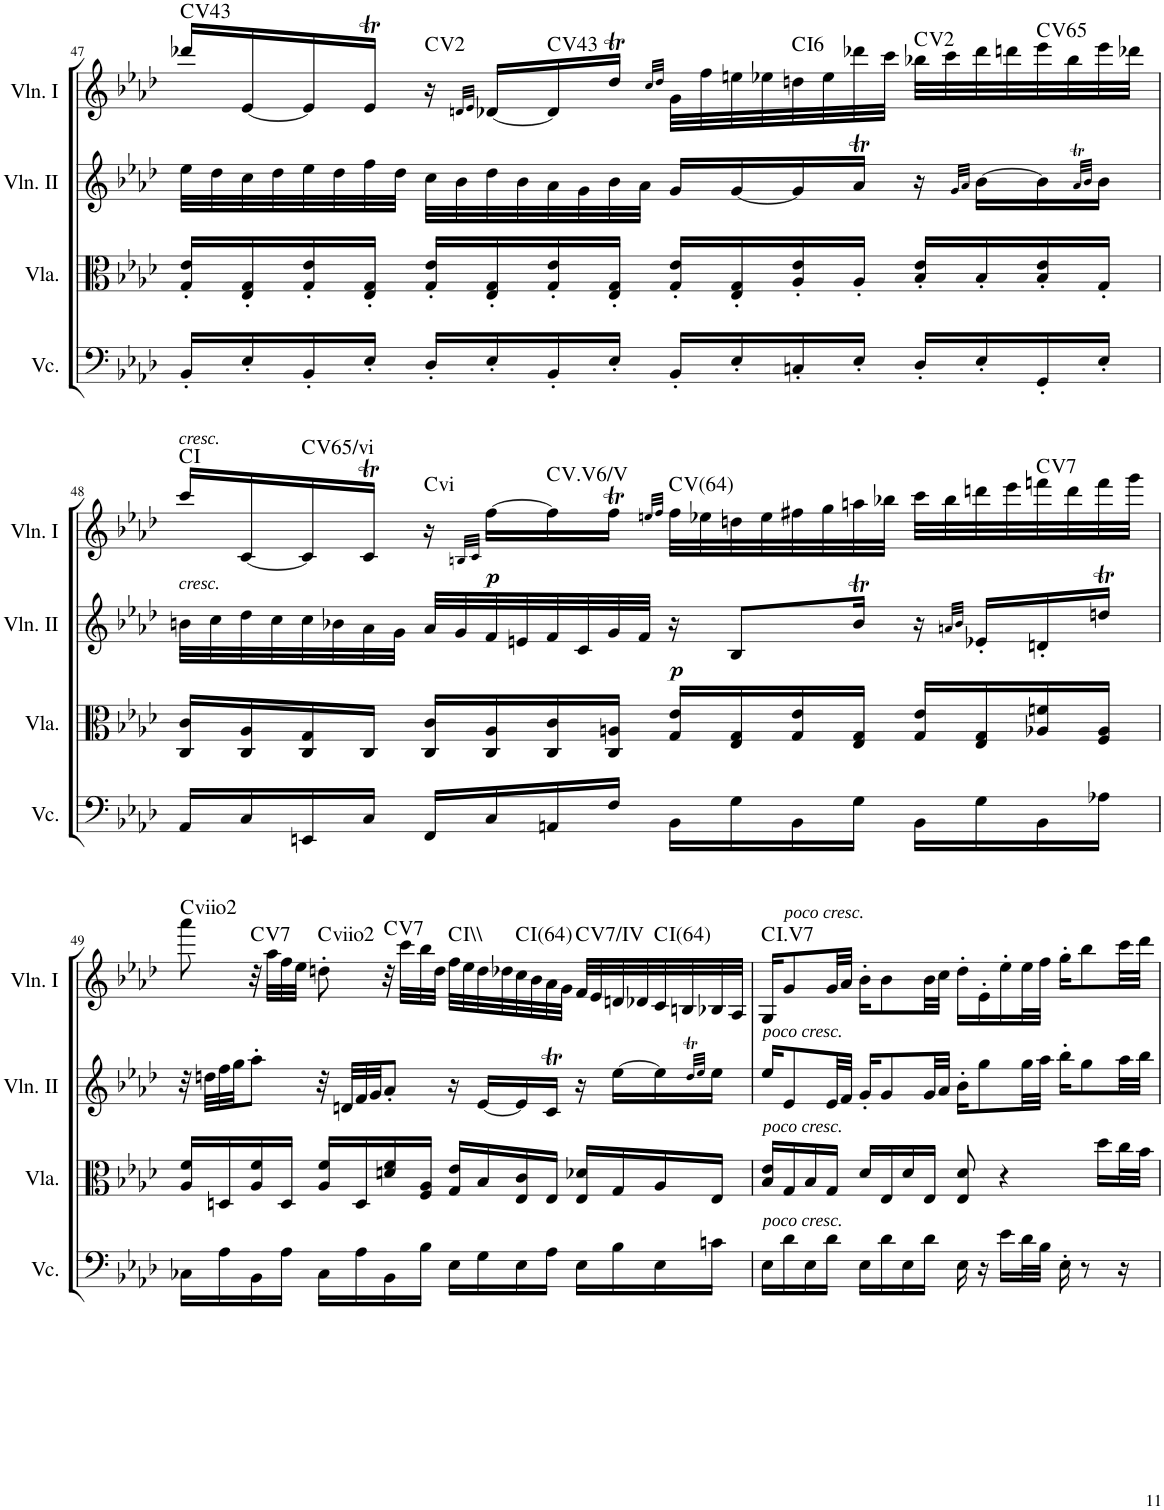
**kern	**kern	**kern	**dynam	**kern	**dynam	**harte
*part4	*part3	*part2	*part2	*part1	*part1	*part1
*staff4	*staff3	*staff2	*staff2	*staff1	*staff1	*
*I"Violoncello	*I"Viola	*I"Violin II	*	*I"Violin I	*	*
*I'Vc.	*I'Vla.	*I'Vln. II	*	*I'Vln. I	*	*
!!LO:PB:g=z
*clefF4	*clefC3	*clefG2	*	*clefG2	*	*
*k[b-e-a-d-]	*k[b-e-a-d-]	*k[b-e-a-d-]	*	*k[b-e-a-d-]	*	*
*A-:	*A-:	*A-:	*	*A-:	*	*
*M4/4	*M4/4	*M4/4	*	*M4/4	*	*
*met(c)	*met(c)	*met(c)	*	*met(c)	*	*
=47	=47	=47	=47	=47	=47	=47
!	!	!	!	!	!	!LO:H:kt=43
16BB-'/LL	16G/' 16e-/'LL	32ee-\LLL	.	16ddd-X/LL	.	C:maj
.	.	32dd-\	.	.	.	.
16E-'/	16E-/' 16G/'	32cc\	.	[16e-/	.	.
.	.	32dd-\	.	.	.	.
16BB-'/	16G/' 16e-/'	32ee-\	.	16e-/]	.	.
.	.	32dd-\	.	.	.	.
16E-'/JJ	16E-/' 16G/'JJ	32ff\	.	16e-T/JJ	.	.
.	.	32dd-\JJJ	.	.	.	.
16D-'/LL	16G/' 16e-/'LL	32cc\LLL	.	16r	.	C:maj(2)
.	.	32b-\	.	.	.	.
.	.	.	.	32qdn/LLL	.	.
.	.	.	.	32qe-/JJJ	.	.
16E-'/	16E-/' 16G/'	32dd-\	.	[16d-X/LL	.	.
.	.	32b-\	.	.	.	.
!	!	!	!	!	!	!LO:H:kt=43
16BB-'/	16G/' 16e-/'	32a-\	.	16d-/]	.	C:maj
.	.	32g\	.	.	.	.
16E-'/JJ	16E-/' 16G/'JJ	32b-\	.	16dd-T/JJ	.	.
.	.	32a-\JJJ	.	.	.	.
.	.	.	.	32qcc/LLL	.	.
.	.	.	.	32qdd-/JJJ	.	.
16BB-'/LL	16G/' 16e-/'LL	16g/LL	.	32g\LLL	.	.
.	.	.	.	32ff\	.	.
16E-'/	16E-/' 16G/'	[16g/	.	32een\	.	.
.	.	.	.	32ee-X\	.	.
!	!	!	!	!	!	!LO:H:kt=6
16Cn'/	16A-/' 16e-/'	16g/]	.	32ddn\	.	C:maj6
.	.	.	.	32ee-\	.	.
16E-'/JJ	16A-'/JJ	16a-T/JJ	.	32ddd-X\	.	.
.	.	.	.	32ccc\JJJ	.	.
16D-'/LL	16B-/' 16e-/'LL	16r	.	32bb-X\LLL	.	C:maj(2)
.	.	.	.	32ccc\	.	.
.	.	32qg/LLL	.	.	.	.
.	.	32qa-/JJJ	.	.	.	.
16E-'/	16B-'/	[16b-\LL	.	32ddd-\	.	.
.	.	.	.	32dddn\	.	.
!	!	!	!	!	!	!LO:H:kt=65
16GG'/	16B-/' 16e-/'	16b-\]	.	32eee-\	.	C:maj
.	.	.	.	32bb-\	.	.
.	.	32qa->/LLL	.	.	.	.
.	.	32qb-/JJJ	.	.	.	.
16E-'/JJ	16G'/JJ	16b-\JJ	.	32eee-\	.	.
.	.	.	.	32ddd-X\JJJ	.	.
!!LO:LB:g=z
=48	=48	=48	=48	=48	=48	=48
!	!	!	!	!LO:TX:a:i:t=cresc.	!	!
!	!	!LO:TX:a:i:t=cresc.	!	!	!	!
16AA-/LL	16C/ 16c/LL	32bn\LLL	.	16ccc/LL	.	C:maj
.	.	32cc\	.	.	.	.
16C/	16C/ 16A-/	32dd-\	.	[16c/	.	.
.	.	32cc\	.	.	.	.
!	!	!	!	!	!	!LO:H:kt=65/
16EEn/	16C/ 16G/	32cc\	.	16c/]	.	C:maj
.	.	32b-X\	.	.	.	.
16C/JJ	16C/JJ	32a-\	.	16ct/JJ	.	.
.	.	32g\JJJ	.	.	.	.
!	!	!	!	!	!	!LO:H:kt=vi
16FF/LL	16C/ 16c/LL	32a-/LLL	.	16r	.	.
.	.	32g/	.	.	.	.
.	.	.	.	32qBn/LLL	.	.
.	.	.	.	32qc/JJJ	.	.
!	!	!	!	!	!LO:DY:b	!
16C/	16C/ 16A-/	32f/	.	[16ff\LL	p	.
.	.	32en/	.	.	.	.
!	!	!	!	!	!	!LO:H:kt=V
16AAn/	16C/ 16c/	32f/	.	16ff\]	.	.
.	.	32c/	.	.	.	.
16F/JJ	16C/ 16An/JJ	32g/	.	16ffT\JJ	.	.
.	.	32f/JJJ	.	.	.	.
.	.	.	.	32qeen/LLL	.	.
.	.	.	.	32qff/JJJ	.	.
!	!	!	!LO:DY:b	!	!	!LO:H:kt=64
16BB-\LL	16G/ 16e-/LL	16r	p	32ff\LLL	.	C:maj
.	.	.	.	32ee-X\	.	.
16G\	16E-/ 16G/	8B-/L	.	32ddn\	.	.
.	.	.	.	32ee-\	.	.
16BB-\	16G/ 16e-/	.	.	32ff#X\	.	.
.	.	.	.	32gg\	.	.
16G\JJ	16E-/ 16G/JJ	16b-T/Jk	.	32aan\	.	.
.	.	.	.	32bb-X\JJJ	.	.
16BB-\LL	16G/ 16e-/LL	16r	.	32ccc\LLL	.	.
.	.	.	.	32bb-\	.	.
.	.	32qan/LLL	.	.	.	.
.	.	32qb-/JJJ	.	.	.	.
16G\	16E-/ 16G/	16e-X'/LL	.	32dddn\	.	.
.	.	.	.	32eee-\	.	.
!	!	!	!	!	!	!LO:H:kt=7
16BB-\	16A-X/ 16fn/	16dn'/	.	32fffn\	.	C:7
.	.	.	.	32ddd\	.	.
16A-X\JJ	16F/ 16A-/JJ	16ddnt/JJ	.	32fff\	.	.
.	.	.	.	32ggg\JJJ	.	.
!!LO:LB:g=z
=49	=49	=49	=49	=49	=49	=49
!	!	!	!	!	!	!LO:H:kt=viio
16C-X\LL	16A-/ 16f/LL	32r	.	8aaa-\	.	.
.	.	32ddn\LLL	.	.	.	.
16A-\	16Dn/	32ff\	.	.	.	.
.	.	32gg\JJ	.	.	.	.
!	!	!	!	!	!	!LO:H:kt=7
16BB-\	16A-/ 16f/	8aa-'\J	.	32r	.	C:7
.	.	.	.	32aa-\LLL	.	.
16A-\JJ	16D/JJ	.	.	32ff\	.	.
.	.	.	.	32ee-\JJJ	.	.
!	!	!	!	!	!	!LO:H:kt=viio
16C-\LL	16A-/ 16f/LL	32r	.	8ddn'\	.	.
.	.	32dn/LLL	.	.	.	.
16A-\	16D/	32f/	.	.	.	.
.	.	32g/JJ	.	.	.	.
!	!	!	!	!	!	!LO:H:kt=7
16BB-\	16dn/ 16f/	8a-'/J	.	32r	.	C:7
.	.	.	.	32ccc\LLL	.	.
16B-\JJ	16F/ 16A-/JJ	.	.	32bb-\	.	.
.	.	.	.	32dd\JJJ	.	.
16E-\LL	16G/ 16e-/LL	16r	.	32ff\LLL	.	C:maj
.	.	.	.	32ee-\	.	.
16G\	16B-/	[16e-/LL	.	32dd\	.	.
.	.	.	.	32dd-X\	.	.
!	!	!	!	!	!	!LO:H:kt=64
16E-\	16E-/ 16c/	16e-/]	.	32cc\	.	C:maj
.	.	.	.	32b-\	.	.
16A-\JJ	16E-/JJ	16ct/JJ	.	32a-\	.	.
.	.	.	.	32g\JJJ	.	.
!	!	!	!	!	!	!LO:H:kt=7/
16E-\LL	16E-/ 16d-X/LL	16r	.	32f/LLL	.	C:maj
.	.	.	.	32e-/	.	.
16B-\	16G/	[16ee-\LL	.	32dn/	.	.
.	.	.	.	32d-X/	.	.
!	!	!	!	!	!	!LO:H:kt=64
16E-\	16A-/	16ee-\]	.	32c/	.	C:maj
.	.	.	.	32Bn/	.	.
.	.	32qdd>/LLL	.	.	.	.
.	.	32qee-/JJJ	.	.	.	.
16cn\JJ	16E-/JJ	16ee-\JJ	.	32B-X/	.	.
.	.	.	.	32A-/JJJ	.	.
=50	=50	=50	=50	=50	=50	=50
!	!	!LO:TX:a:i:t=poco cresc.	!	!	!	!
!	!LO:TX:a:i:t=poco cresc.	!	!	!	!	!
!LO:TX:a:i:t=poco cresc.	!	!	!	!	!	!LO:H:kt=7
16E-\LL	16B-/ 16e-/LL	16ee-/KL	.	16G/KL	.	C:7
!	!	!	!	!LO:TX:a:i:t=poco cresc.	!	!
16d-\	16G/	8e-/	.	8g/	.	.
16E-\	16B-/	.	.	.	.	.
16d-\JJ	16G/JJ	32e-/LL	.	32g/LL	.	.
.	.	32f/JJJ	.	32a-/JJJ	.	.
16E-\LL	16d-/LL	16g'/KL	.	16b-'\KL	.	.
16d-\	16E-/	8g/	.	8b-\	.	.
16E-\	16d-/	.	.	.	.	.
16d-\JJ	16E-/JJ	32g/LL	.	32b-\LL	.	.
.	.	32a-/JJJ	.	32cc\JJJ	.	.
16E-\	8E-/ 8d-/	16b-'\KL	.	16dd-'\LL	.	.
16r	.	8gg\	.	16e-'\	.	.
16e-\LL	4r	.	.	16ee-'\	.	.
32d-\L	.	32gg\LL	.	32ee-\L	.	.
32B-\JJJ	.	32aa-\JJJ	.	32ff\JJJ	.	.
16E-'\	.	16bb-'\KL	.	16gg'\KL	.	.
8r	.	8gg\	.	8bb-\	.	.
.	16dd-\LL	.	.	.	.	.
16r	32cc\L	32aa-\LL	.	32ccc\LL	.	.
.	32b-\JJJ	32bb-\JJJ	.	32ddd-\JJJ	.	.
=	=	=	=	=	=	=
*-	*-	*-	*-	*-	*-	*-
